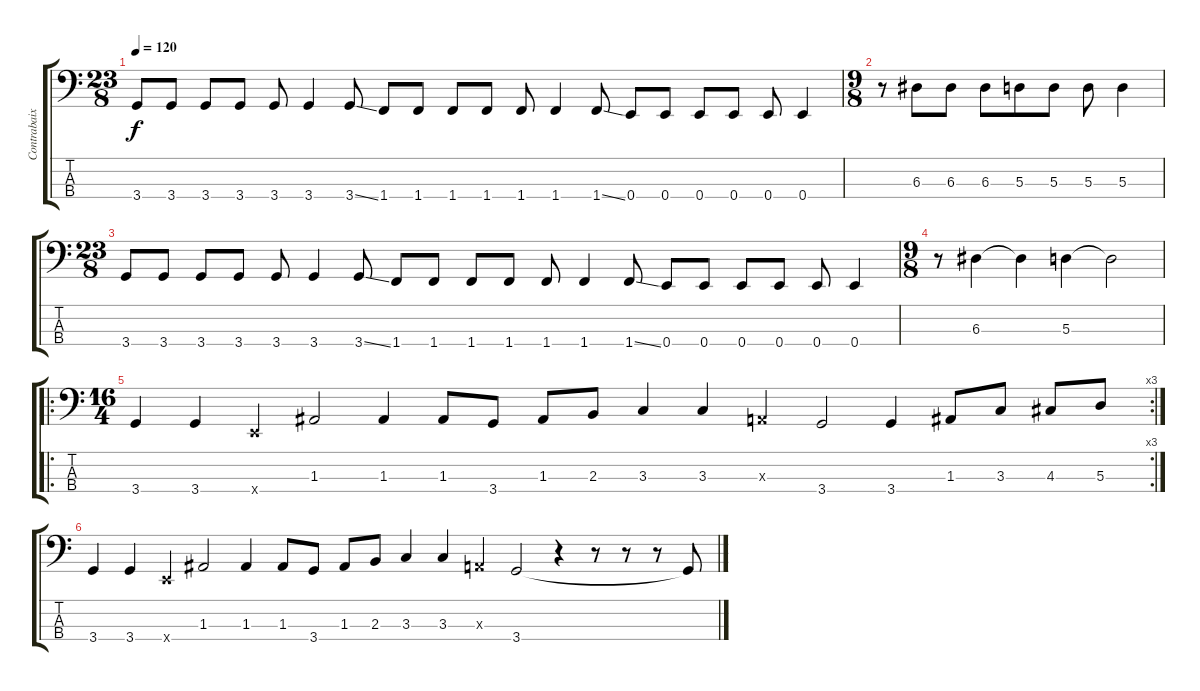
\track ("Contrabaixo" "Contrabaix") {instrument electricbassfinger}
\staff {score tabs}
\tuning (G2 D2 A1 E1) {hide}
\ts (23 8)
\tempo 120
\clef f4
\ks c
3.4.8{dy f} 3.4.8 3.4.8 3.4.8 3.4.8 3.4.4 3.4{ss}.8 1.4.8 1.4.8 1.4.8 1.4.8 1.4.8 1.4.4 1.4{ss}.8 0.4.8 0.4.8 0.4.8 0.4.8 0.4.8 0.4.4 |
\ts (9 8)
r.8 6.3.8 6.3.8 6.3.8 5.3.8 5.3.8 5.3.8 5.3.4 |
\ts (23 8)
3.4.8 3.4.8 3.4.8 3.4.8 3.4.8 3.4.4 3.4{ss}.8 1.4.8 1.4.8 1.4.8 1.4.8 1.4.8 1.4.4 1.4{ss}.8 0.4.8 0.4.8 0.4.8 0.4.8 0.4.8 0.4.4 |
\ts (9 8)
r.8 6.3.4 6.3{t}.4 5.3.4 5.3{t}.2 |
\ro
\rc 3
\ts (16 4)
3.4.4 3.4.4 0.4{x}.4 1.3.2 1.3.4 1.3.8 3.4.8 1.3.8 2.3.8 3.3.4 3.3.4 0.3{x}.4 3.4.2 3.4.4 1.3.8 3.3.8 4.3.8 5.3.8 |
3.4.4 3.4.4 0.4{x}.4 1.3.2 1.3.4 1.3.8 3.4.8 1.3.8 2.3.8 3.3.4 3.3.4 0.3{x}.4 3.4.2 r.4 r.8 r.8 r.8 3.4{t}.8
